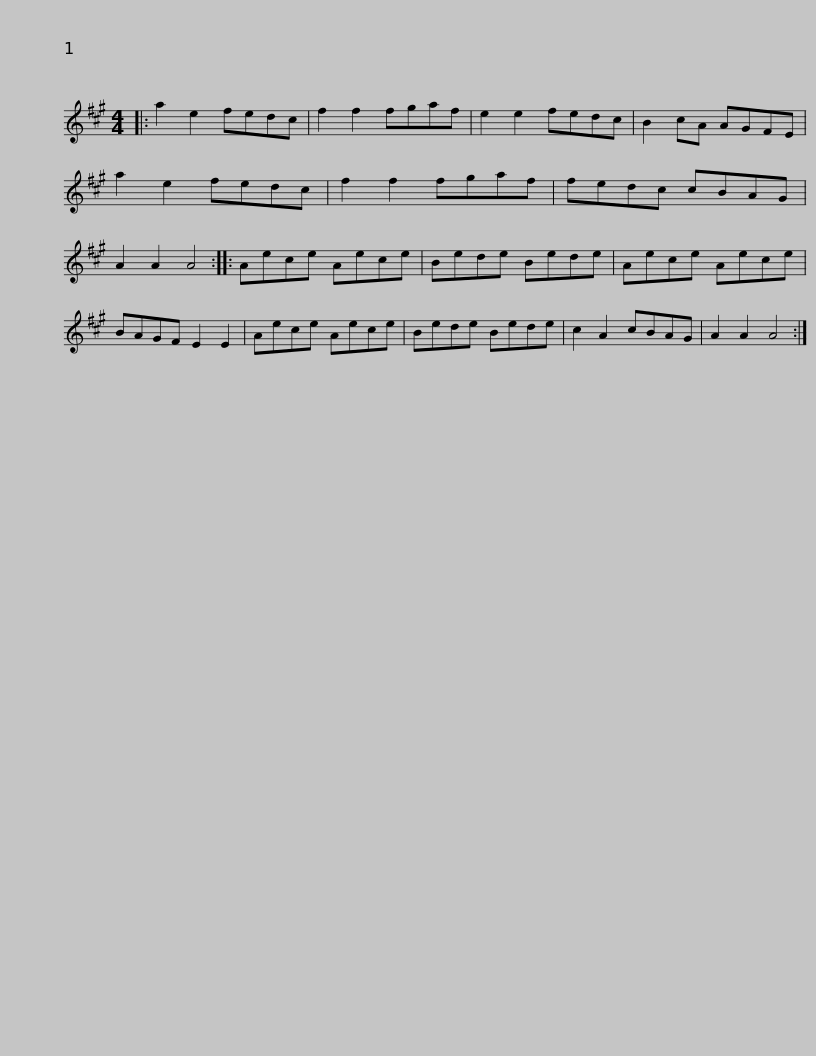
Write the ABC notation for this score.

X:1
L:1/8
M:4/4
I:linebreak $
K:A
V:1 treble
V:1
|: a2 e2 fedc | f2 f2 fgaf | e2 e2 fedc | B2 cA AGFE | a2 e2 fedc | %5
 f2 f2 fgaf |$ fedc cBAG | A2 A2 A4 :: Aece Aece | Bede Bede | %10
 Aece Aece | BAGF E2 E2 |$ Aece Aece | Bede Bede | c2 A2 cBAG | %15
 A2 A2 A4 :| %16
